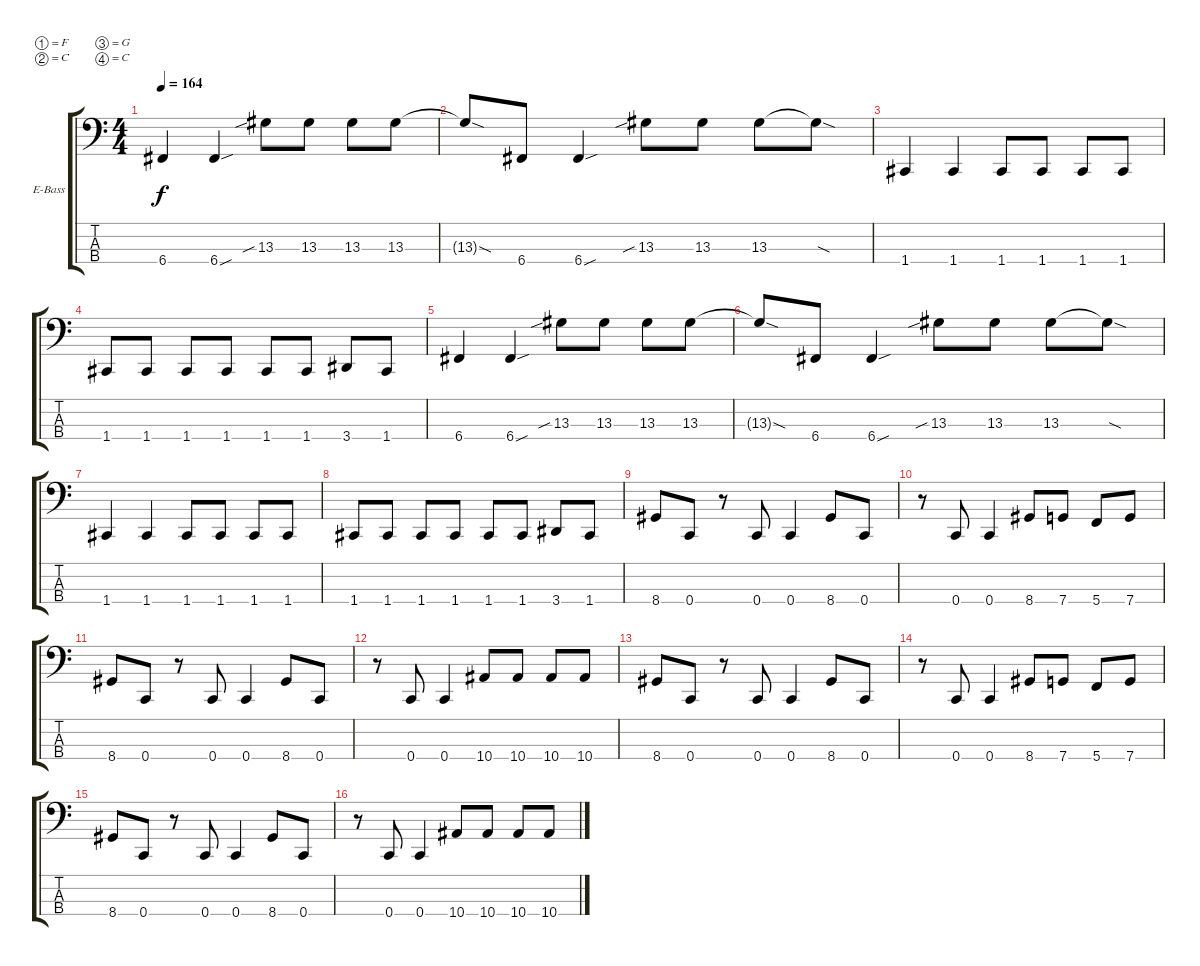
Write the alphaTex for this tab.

\defaultSystemsLayout 4
\bracketExtendMode groupsimilarinstruments
\firstSystemTrackNameOrientation horizontal
\otherSystemsTrackNameOrientation horizontal
\track ("Electric Bass" "E-Bass") {instrument electricbassfinger}
\staff {score tabs}
\tuning (F2 C2 G1 C1)
\ts (4 4)
\tempo 164
\clef f4
\ks c
6.4.4{dy f} 6.4{sou}.4 13.3{sib}.8 13.3.8 13.3.8 13.3.8 |
13.3{sod t}.8 6.4.8 6.4{sou}.4 13.3{sib}.8 13.3.8 13.3.8 13.3{sod t}.8 |
1.4.4 1.4.4 1.4.8 1.4.8 1.4.8 1.4.8 |
1.4.8 1.4.8 1.4.8 1.4.8 1.4.8 1.4.8 3.4.8 1.4.8 |
6.4.4 6.4{sou}.4 13.3{sib}.8 13.3.8 13.3.8 13.3.8 |
13.3{sod t}.8 6.4.8 6.4{sou}.4 13.3{sib}.8 13.3.8 13.3.8 13.3{sod t}.8 |
1.4.4 1.4.4 1.4.8 1.4.8 1.4.8 1.4.8 |
1.4.8 1.4.8 1.4.8 1.4.8 1.4.8 1.4.8 3.4.8 1.4.8 |
8.4.8 0.4.8 r.8 0.4.8 0.4.4 8.4.8 0.4.8 |
r.8 0.4.8 0.4.4 8.4.8 7.4.8 5.4.8 7.4.8 |
8.4.8 0.4.8 r.8 0.4.8 0.4.4 8.4.8 0.4.8 |
r.8 0.4.8 0.4.4 10.4.8 10.4.8 10.4.8 10.4.8 |
8.4.8 0.4.8 r.8 0.4.8 0.4.4 8.4.8 0.4.8 |
r.8 0.4.8 0.4.4 8.4.8 7.4.8 5.4.8 7.4.8 |
8.4.8 0.4.8 r.8 0.4.8 0.4.4 8.4.8 0.4.8 |
r.8 0.4.8 0.4.4 10.4.8 10.4.8 10.4.8 10.4.8
